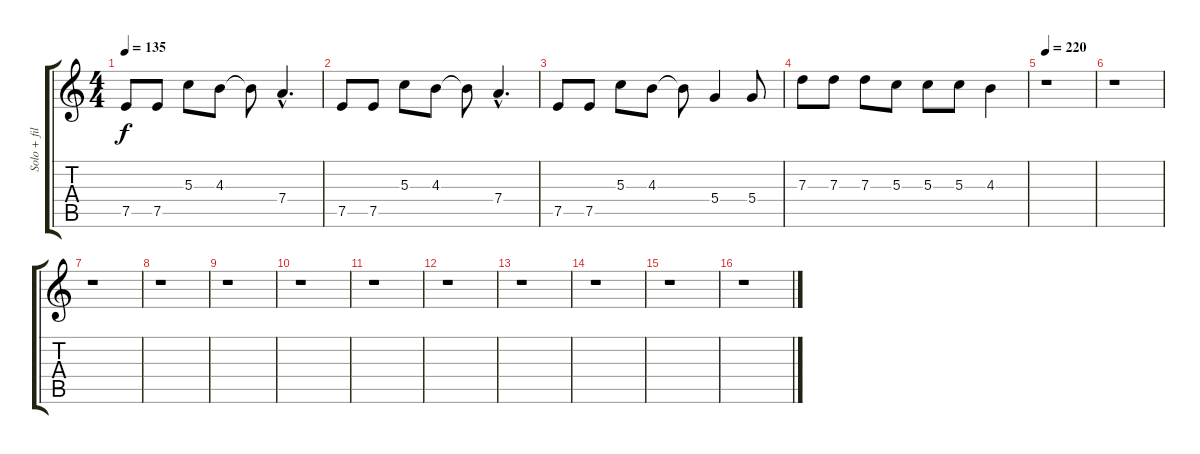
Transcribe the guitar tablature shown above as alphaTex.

\track ("Solo + fill" "Solo + fil") {instrument distortionguitar}
\staff {score tabs}
\tuning (E4 B3 G3 D3 A2 E2) {hide}
\ts (4 4)
\tempo 135
\clef g2
\ks c
7.5.8{dy f} 7.5.8 5.3.8 4.3.8 4.3{t}.8 7.4{hac}.4{d} |
7.5.8 7.5.8 5.3.8 4.3.8 4.3{t}.8 7.4{hac}.4{d} |
7.5.8 7.5.8 5.3.8 4.3.8 4.3{t}.8 5.4.4 5.4.8 |
7.3.8 7.3.8 7.3.8 5.3.8 5.3.8 5.3.8 4.3.4 |
\tempo 220
r.1 |
r.1 |
r.1 |
r.1 |
r.1 |
r.1 |
r.1 |
r.1 |
r.1 |
r.1 |
r.1 |
r.1
